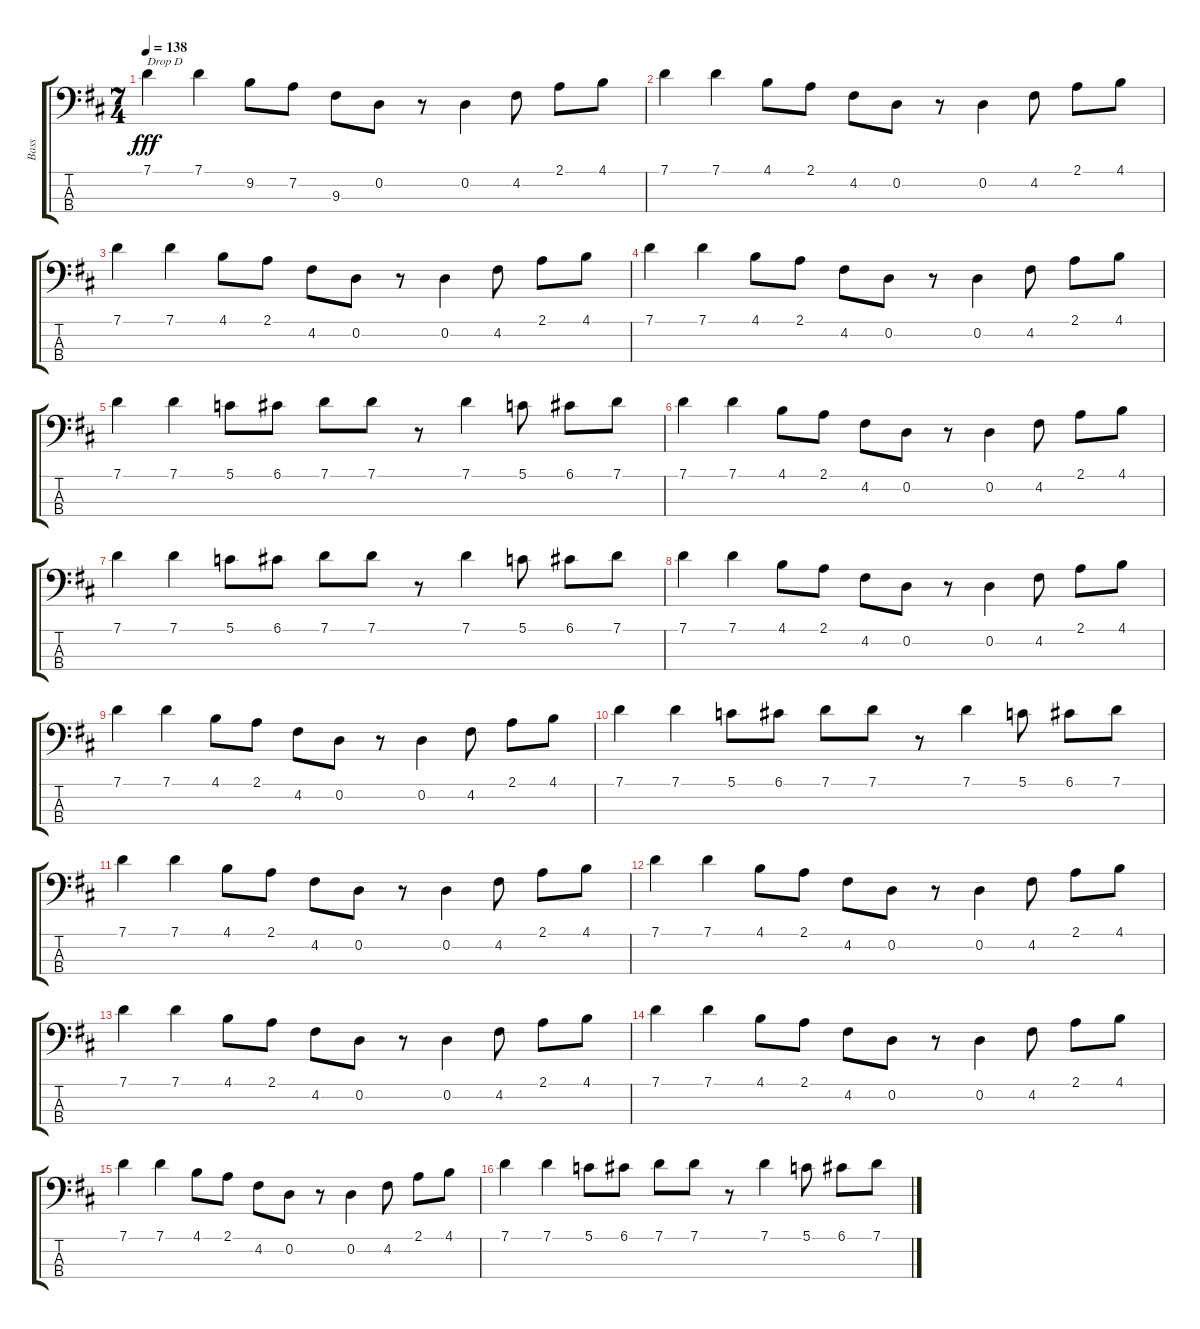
\track ("Bass" "Bass") {instrument electricbassfinger}
\staff {score tabs}
\tuning (G2 D2 A1 D1) {hide}
\ts (7 4)
\tempo 138
\clef f4
\ks d
7.1.4{txt "Drop D" dy fff instrument electricbassfinger} 7.1.4 9.2.8 7.2.8 9.3.8 0.2.8 r.8 0.2.4 4.2.8 2.1.8 4.1.8 |
7.1.4 7.1.4 4.1.8 2.1.8 4.2.8 0.2.8 r.8 0.2.4 4.2.8 2.1.8 4.1.8 |
7.1.4 7.1.4 4.1.8 2.1.8 4.2.8 0.2.8 r.8 0.2.4 4.2.8 2.1.8 4.1.8 |
7.1.4 7.1.4 4.1.8 2.1.8 4.2.8 0.2.8 r.8 0.2.4 4.2.8 2.1.8 4.1.8 |
7.1.4 7.1.4 5.1.8 6.1.8 7.1.8 7.1.8 r.8 7.1.4 5.1.8 6.1.8 7.1.8 |
7.1.4 7.1.4 4.1.8 2.1.8 4.2.8 0.2.8 r.8 0.2.4 4.2.8 2.1.8 4.1.8 |
7.1.4 7.1.4 5.1.8 6.1.8 7.1.8 7.1.8 r.8 7.1.4 5.1.8 6.1.8 7.1.8 |
7.1.4 7.1.4 4.1.8 2.1.8 4.2.8 0.2.8 r.8 0.2.4 4.2.8 2.1.8 4.1.8 |
7.1.4 7.1.4 4.1.8 2.1.8 4.2.8 0.2.8 r.8 0.2.4 4.2.8 2.1.8 4.1.8 |
7.1.4 7.1.4 5.1.8 6.1.8 7.1.8 7.1.8 r.8 7.1.4 5.1.8 6.1.8 7.1.8 |
7.1.4 7.1.4 4.1.8 2.1.8 4.2.8 0.2.8 r.8 0.2.4 4.2.8 2.1.8 4.1.8 |
7.1.4 7.1.4 4.1.8 2.1.8 4.2.8 0.2.8 r.8 0.2.4 4.2.8 2.1.8 4.1.8 |
7.1.4 7.1.4 4.1.8 2.1.8 4.2.8 0.2.8 r.8 0.2.4 4.2.8 2.1.8 4.1.8 |
7.1.4 7.1.4 4.1.8 2.1.8 4.2.8 0.2.8 r.8 0.2.4 4.2.8 2.1.8 4.1.8 |
7.1.4 7.1.4 4.1.8 2.1.8 4.2.8 0.2.8 r.8 0.2.4 4.2.8 2.1.8 4.1.8 |
7.1.4 7.1.4 5.1.8 6.1.8 7.1.8 7.1.8 r.8 7.1.4 5.1.8 6.1.8 7.1.8
